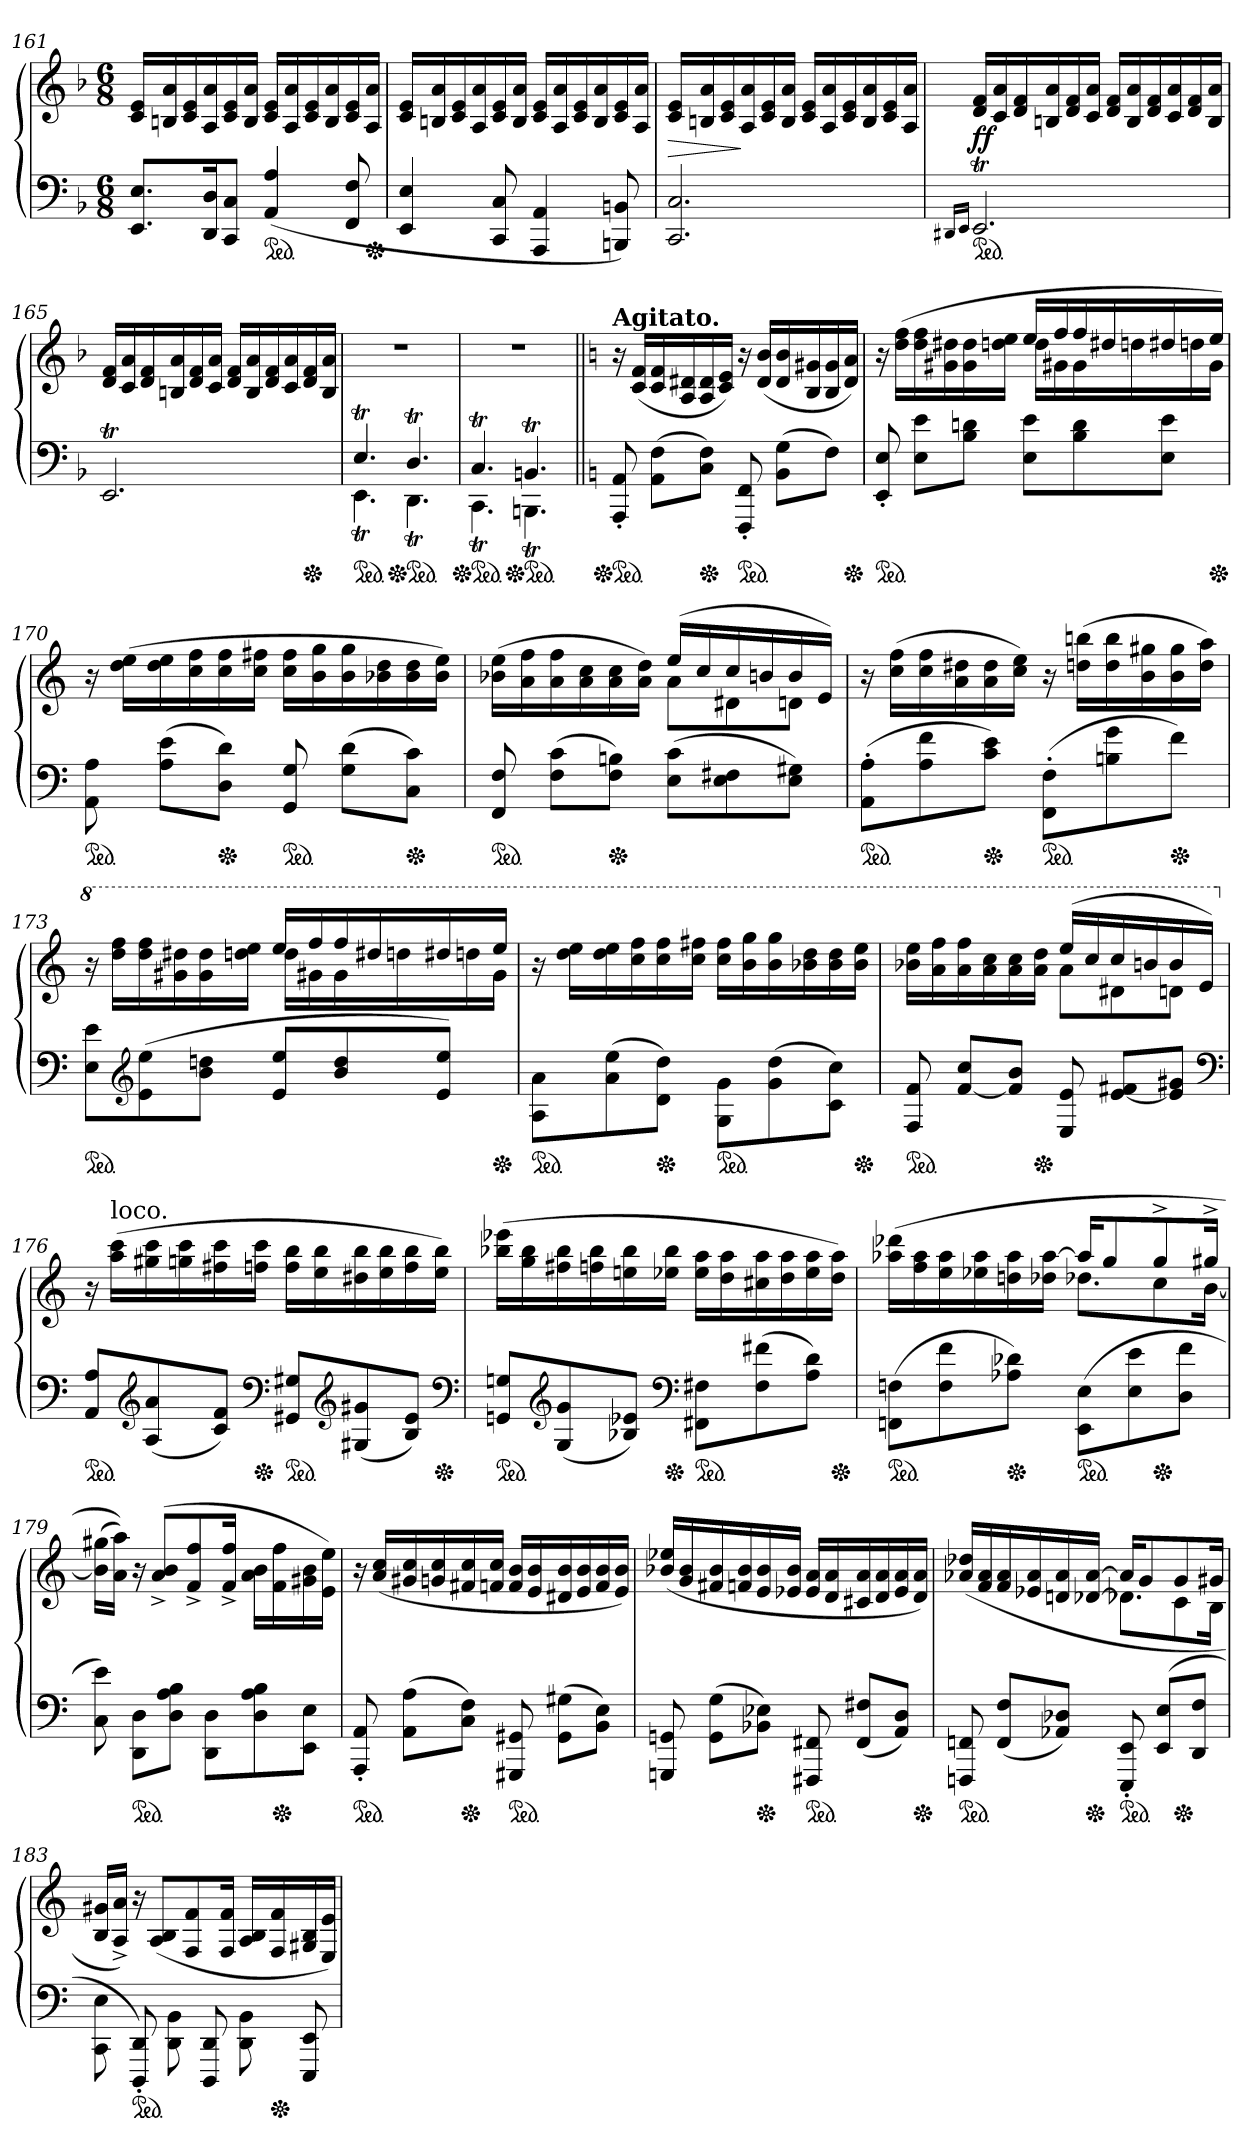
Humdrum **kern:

**kern	**kern	**dynam
*part1	*part1	*part1
*staff2	*staff1	*staff1/2
*clefF4	*clefG2	*
*k[b-]	*k[b-]	*
*M6/8	*M6/8	*
=161	=161	=161
8.EE 8.EL	16c 16eLL	.
.	16Bn 16a	.
.	16c 16e	.
16DD 16DK	16A 16a	.
8CC 8CJ	16c 16e	.
.	16B 16aJJ	.
*ped	*	*
(<4AA/ 4A/	16c 16eLL	.
.	16A 16a	.
.	16c 16e	.
.	16B 16a	.
8FF 8F	16c 16e	.
*Xped	*	*
.	16A 16aJJ	.
=162	=162	=162
4EE 4E	16c 16eLL	.
.	16Bn 16a	.
.	16c 16e	.
.	16A 16a	.
8CC 8C	16c 16e	.
.	16B 16aJJ	.
4AAA 4AA	16c 16eLL	.
.	16A 16a	.
.	16c 16e	.
.	16B 16a	.
8BBBn 8BBn)	16c 16e	.
.	16A 16aJJ	.
=163	=163	=163
2.CC 2.C	16c 16eLL	>
.	16Bn 16a	.
.	16c 16e	.
.	16A 16a	]
.	16c 16e	.
.	16B 16aJJ	.
.	16c 16eLL	.
.	16A 16a	.
.	16c 16e	.
.	16B 16a	.
.	16c 16e	.
.	16A 16aJJ	.
=164	=164	=164
16qqDD#X/LL	.	.
16qqEE/JJ	.	.
!LO:TX:a:t=tryl pod pięciolinią	!	!
*ped	*	*
2.EEt	16d 16fLL	ff
.	16c 16a	.
.	16d 16f	.
.	16Bn 16a	.
.	16d 16f	.
.	16c 16aJJ	.
.	16d 16fLL	.
.	16B 16a	.
.	16d 16f	.
.	16c 16a	.
.	16d 16f	.
.	16B 16aJJ	.
=165	=165	=165
2.EEt	16d 16fLL	.
.	16c 16a	.
.	16d 16f	.
.	16Bn 16a	.
.	16d 16f	.
.	16c 16aJJ	.
.	16d 16fLL	.
.	16B 16a	.
.	16d 16f	.
.	16c 16a	.
*Xped	*	*
.	16d 16f	.
.	16B 16aJJ	.
=166	=166	=166
*^	*	*
*ped	*	*	*
4.Et	4.EEt	2.rdd	.
*Xped	*	*	*
*ped	*	*	*
4.DT	4.DDT	.	.
=167	=167	=167	=167
*Xped	*	*	*
*ped	*	*	*
4.CT	4.CCT	2.rdd	.
*Xped	*	*	*
*ped	*	*	*
4.BBnt	4.BBBnt	.	.
*v	*v	*	*
=168||	=168||	=168||
*k[]	*k[]	*
*^	*	*
!	!	!LO:TX:a:B:t=Agitato.	!
*v	*v	*	*
*Xped	*	*
*ped	*	*
8AAA'< 8AA'<	16r	.
.	(16c 16fLL	.
(8AA\ 8F\L	16c 16f	.
.	16A 16d#X	.
*Xped	*	*
8C 8FJ)	16A 16d#	.
.	16c 16eJJ)	.
*ped	*	*
8FFF'< 8FF'<	16r	.
.	(16d# 16bLL	.
(8BB 8GL	16d# 16b	.
.	16B 16g#X	.
8FJ)	16B 16g#	.
*Xped	*	*
.	16d# 16aJJ)	.
=169	=169	=169
*	*^	*
*ped	*	*	*
8EE'< 8E'<	16r	4.ryy	.
.	(16dd 16ffLL	.	.
8E 8eL	16dd 16ff	.	.
.	16g#X 16dd#X	.	.
8B 8dnJ	16g# 16dd#	.	.
.	16ddn 16eeJJ	.	.
8E 8eL	16eeLL	16ddLL	.
.	16ff	16g#X	.
8B 8d	16ff	16g#	.
.	16dd#X	16ddn	.
8E 8eJ	16dd#X	16ddn	.
*Xped	*	*	*
.	16eeJJ)	16g#JJ	.
*	*v	*v	*
=170	=170	=170
*ped	*	*
8AA 8A	16r	.
.	(16dd 16eeLL	.
(8A 8eL	16dd 16ee	.
.	16cc 16ff	.
*Xped	*	*
8D 8dJ)	16cc 16ff	.
.	16cc 16ff#XJJ	.
*ped	*	*
8GG 8G	16cc 16ff#LL	.
.	16b 16gg	.
(8G 8dL	16b 16gg	.
.	16b-X 16dd	.
*Xped	*	*
8C 8cJ)	16b- 16dd	.
.	16b- 16eeJJ)	.
=171	=171	=171
*	*^	*
*ped	*	*	*
8FF 8F	(>16b-X 16eeLL	4.ryy	.
.	16a 16ff	.	.
(8F 8cL	16a 16ff	.	.
.	16a 16cc	.	.
*Xped	*	*	*
8F 8BnJ)	16a 16cc	.	.
.	16a 16ddJJ)	.	.
(8E 8cL	(>16eeLL	8aL	.
.	16cc	.	.
8E 8F#X	16cc	8d#X	.
.	16bn	.	.
8E 8G#XJ)	16b	8dnJ	.
.	16eJJ)	.	.
*	*v	*v	*
=172	=172	=172
*ped	*	*
(8AA' 8A'L	16r	.
.	(16cc 16ffLL	.
8A 8f	16cc 16ff	.
.	16a 16dd#X	.
*Xped	*	*
8c 8eJ)	16a 16dd#	.
.	16cc 16eeJJ)	.
*ped	*	*
(8FF' 8F'L	16r	.
.	(16ddn 16bbnLL	.
8Bn 8g	16dd 16bb	.
.	16b 16gg#X	.
*Xped	*	*
8fJ)	16b 16gg#	.
.	16dd 16aaJJ)	.
=173	=173	=173
*	*8va	*
*	*^	*
*ped	*	*	*
8E 8eL	16r	4.ryy	.
.	16ddd 16fffLL	.	.
*clefG2	*	*	*
(8e 8ee	16ddd 16fff	.	.
.	16gg#X 16ddd#X	.	.
8b 8ddnJ	16gg# 16ddd#	.	.
.	16dddn 16eeeJJ	.	.
8e 8eeL	16eeeLL	16dddLL	.
.	16fff	16gg#X	.
8b 8dd	16fff	16gg#	.
.	16ddd#X	16dddn	.
8e 8eeJ)	16ddd#X	16dddn	.
*Xped	*	*	*
.	16eeeJJ	16gg#JJ	.
*	*v	*v	*
=174	=174	=174
*ped	*	*
8A\ 8a\L	16r	.
.	16ddd 16eeeLL	.
(8a 8ee	16ddd 16eee	.
.	16ccc 16fff	.
*Xped	*	*
8d 8ddJ)	16ccc 16fff	.
.	16ccc 16fff#XJJ	.
*ped	*	*
8G\ 8g\L	16ccc 16fff#LL	.
.	16bb 16ggg	.
(8g 8dd	16bb 16ggg	.
.	16bb-X 16ddd	.
8c 8ccJ)	16bb- 16ddd	.
*Xped	*	*
.	16bb- 16eeeJJ	.
=175	=175	=175
*	*^	*
*ped	*	*	*
8F 8f	4.rddddyy	16bb-X 16eeeLL	.
.	.	16aa 16fff	.
[8f 8ccL	.	16aa 16fff	.
.	.	16aa 16ccc	.
8f] 8bJ	.	16aa 16ccc	.
*Xped	*	*	*
.	.	16aa 16dddJJ	.
8E 8e	(16eeeLL	8aaL	.
.	16ccc	.	.
[8e 8f#XL	16ccc	8dd#X	.
.	16bbn	.	.
8e] 8g#XJ	16bb	8ddnJ	.
.	16eeJJ)	.	.
*	*v	*v	*
*clefF4	*	*
=176	=176	=176
*	*X8va	*
*ped	*	*
8AA/ 8A/L	16r	.
!	!LO:TX:a:t=loco.	!
.	(16aa 16cccLL	.
*clefG2	*	*
(8A/ 8a/	16gg#X 16ccc	.
.	16ggn 16ccc	.
8c/ 8f/J)	16ff#X 16ccc	.
*Xped	*	*
.	16ffn 16cccJJ	.
*clefF4	*	*
*ped	*	*
8GG#X/ 8G#X/L	16ff 16bbLL	.
.	16ee 16bb	.
*clefG2	*	*
(8G#X 8g#X	16dd#X 16bb	.
.	16ee 16bb	.
8B 8eJ)	16ff 16bb	.
*Xped	*	*
.	16ee 16bbJJ)	.
*clefF4	*	*
=177	=177	=177
*ped	*	*
8GGn/ 8Gn/L	(16bb-X 16eee-XLL	.
.	16gg 16bb-	.
*clefG2	*	*
(8G/ 8g/	16ff#X 16bb-	.
.	16ffn 16bb-	.
8B-X/ 8e-X/J)	16een 16bb-	.
*Xped	*	*
.	16ee-X 16bb-JJ	.
*clefF4	*	*
*ped	*	*
8FF#X\ 8F#X\L	16ee- 16aaLL	.
.	16dd 16aa	.
(8F#\ 8f#X\	16cc#X 16aa	.
.	16dd 16aa	.
8A\ 8d\J)	16ee- 16aa	.
*Xped	*	*
.	16dd 16aaJJ)	.
=178	=178	=178
*	*^	*
*ped	*	*	*
(8FFn 8FnL	(16aa-X 16ddd-XLL	4.rddddyy	.
.	16ff 16aa-	.	.
8F 8f	16ee 16aa-	.	.
.	16ee-X 16aa-	.	.
*Xped	*	*	*
8A-X 8d-XJ)	16ddn 16aa-	.	.
.	16dd-X [16aa-JJ	.	.
*ped	*	*	*
(8EE 8EL	16aa-KL]	8.dd-XL	.
.	8gg	.	.
8E 8e	.	.	.
*Xped	*	*	*
.	8gg^	8cc	.
8D 8fJ	.	.	.
.	16gg#X^>Jk	[16bJk	.
*	*v	*v	*
=179	=179	=179
8C 8e)	(16b] 16gg#XLL	.
.	16a 16aaJJ))	.
*ped	*	*
8DD\ 8D\L	16r	.
.	(>8a^>/ 8b^>/L	.
8D\ 8A\ 8B\J	.	.
.	8f^> 8ff^>	.
8DD\ 8D\L	.	.
.	16f^> 16ff^>Jk	.
8D\ 8A\ 8B\	16a 16bLL	.
*Xped	*	*
.	16f 16ff	.
8EE\ 8E\J	16g#X 16b	.
.	16e 16eeJJ)	.
=180	=180	=180
*ped	*	*
8AAA' 8AA'	16r	.
.	(<16a 16ccLL	.
(8AA 8AL	16g#X 16cc	.
.	16gn 16cc	.
*Xped	*	*
8C 8FJ)	16f#X 16cc	.
.	16fn 16ccJJ	.
*ped	*	*
8GGG#X 8GG#X	16f 16bLL	.
.	16e 16b	.
(8GG#\ 8G#X\L	16d#X 16b	.
.	16e 16b	.
8BB 8EJ)	16f 16b	.
.	16e 16bJJ)	.
=181	=181	=181
8GGGn 8GGn	(<16b-X 16ee-XLL	.
.	16g 16b-	.
(8GG\ 8G\L	16f#X 16b-	.
.	16fn 16b-	.
*Xped	*	*
8BB-X 8E-XJ)	16e 16b-	.
.	16e-X 16b-JJ	.
*ped	*	*
8FFF#X 8FF#X	16e- 16aLL	.
.	16d 16a	.
(8FF# 8F#XL	16c#X 16a	.
.	16d 16a	.
8AA 8DJ)	16e- 16a	.
*Xped	*	*
.	16d 16aJJ)	.
=182	=182	=182
*	*^	*
*ped	*	*	*
8FFFn 8FFn	(>16a-X 16dd-XLL	4.rAyy	.
.	16f 16a-	.	.
(8FF 8FL	16f 16a-	.	.
.	16e-X 16a-	.	.
8AA-X 8D-XJ)	16dn 16a-	.	.
*Xped	*	*	*
.	[16d-X [16a-JJ	.	.
*ped	*	*	*
8EEE' 8EE'	16a-KL]	8.d-XL]	.
.	8g	.	.
(>8EE 8EL	.	.	.
*Xped	*	*	*
.	8g	8c	.
8DD 8FJ	.	.	.
.	16g#XJk	16BJk	.
*	*v	*v	*
=183	=183	=183
8CC\ 8E\	16B 16g#XLL	.
.	16A^> 16a^>JJ)	.
*ped	*	*
8DDD'</ 8DD'</)	16r	.
.	(>8A/ 8B/L	.
8DD\ 8BB\	.	.
.	8F/ 8f/	.
8DDD/ 8DD/	.	.
.	16F/ 16f/Jk	.
8DD\ 8BB\	16A/ 16B/LL	.
*Xped	*	*
.	16F/ 16f/	.
8EEE/ 8EE/	16G#X/ 16B/	.
.	16E/ 16e/JJ)	.
=	=	=
*-	*-	*-
